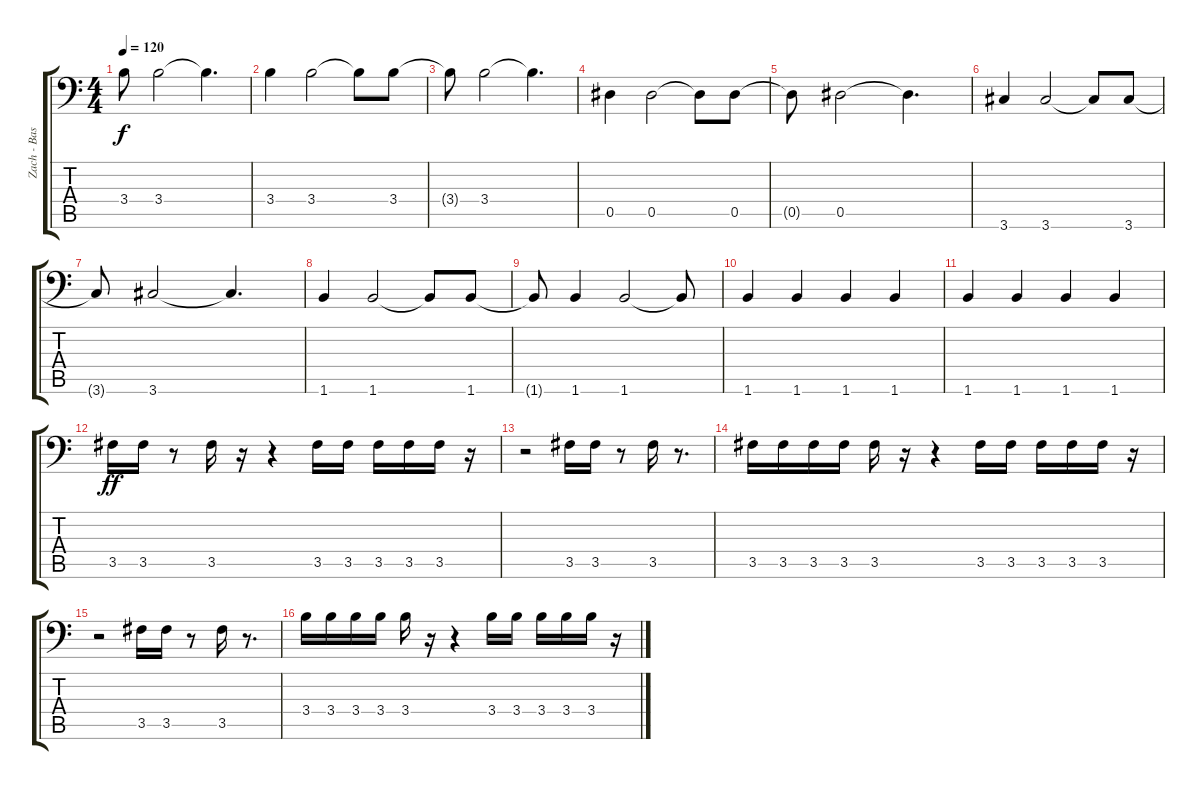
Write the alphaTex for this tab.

\track ("Zach - Bass" "Zach - Bas") {instrument electricbassfinger}
\staff {score tabs}
\tuning (Eb4 Gb3 Db3 Ab2 Eb2 Bb1) {hide}
\ts (4 4)
\tempo 120
\clef f4
\ks c
3.4{t}.8{dy f} 3.4.2 3.4{t}.4{d} |
3.4.4 3.4.2 3.4{t}.8 3.4.8 |
3.4{t}.8 3.4.2 3.4{t}.4{d} |
0.5.4 0.5.2 0.5{t}.8 0.5.8 |
0.5{t}.8 0.5.2 0.5{t}.4{d} |
3.6.4 3.6.2 3.6{t}.8 3.6.8 |
3.6{t}.8 3.6.2 3.6{t}.4{d} |
1.6.4 1.6.2 1.6{t}.8 1.6.8 |
1.6{t}.8 1.6.4 1.6.2 1.6{t}.8 |
1.6.4 1.6.4 1.6.4 1.6.4 |
1.6.4 1.6.4 1.6.4 1.6.4 |
3.5.16{dy ff} 3.5.16 r.8 3.5.16 r.16 r.4 3.5.16 3.5.16 3.5.16 3.5.16 3.5.16 r.16 |
r.2 3.5.16 3.5.16 r.8 3.5.16 r.8{d} |
3.5.16 3.5.16 3.5.16 3.5.16 3.5.16 r.16 r.4 3.5.16 3.5.16 3.5.16 3.5.16 3.5.16 r.16 |
r.2 3.5.16 3.5.16 r.8 3.5.16 r.8{d} |
3.4.16 3.4.16 3.4.16 3.4.16 3.4.16 r.16 r.4 3.4.16 3.4.16 3.4.16 3.4.16 3.4.16 r.16
